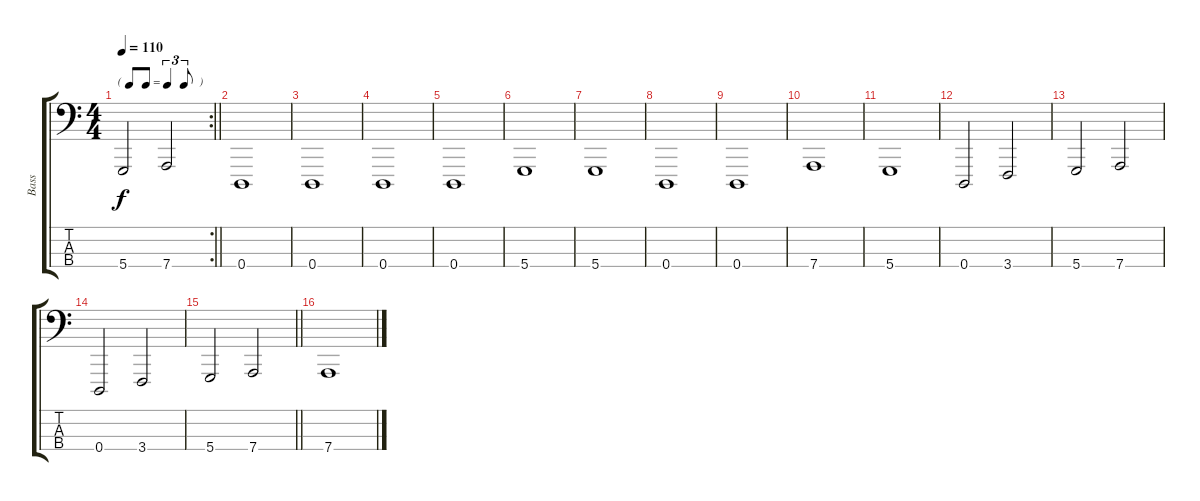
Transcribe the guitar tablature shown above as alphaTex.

\track ("Bass" "Bass") {instrument drawbarorgan}
\staff {score tabs}
\tuning (G2 D2 A1 D1) {hide}
\rc 2
\ts (4 4)
\tf triplet8th
\tempo 110
\clef f4
\barLineRight lightlight
\ks c
5.4.2{dy f} 7.4.2 |
0.4.1 |
0.4.1 |
0.4.1 |
0.4.1 |
5.4.1 |
5.4.1 |
0.4.1 |
0.4.1 |
7.4.1 |
5.4.1 |
0.4.2 3.4.2 |
5.4.2 7.4.2 |
0.4.2 3.4.2 |
\barLineRight lightlight
5.4.2 7.4.2 |
7.4.1
